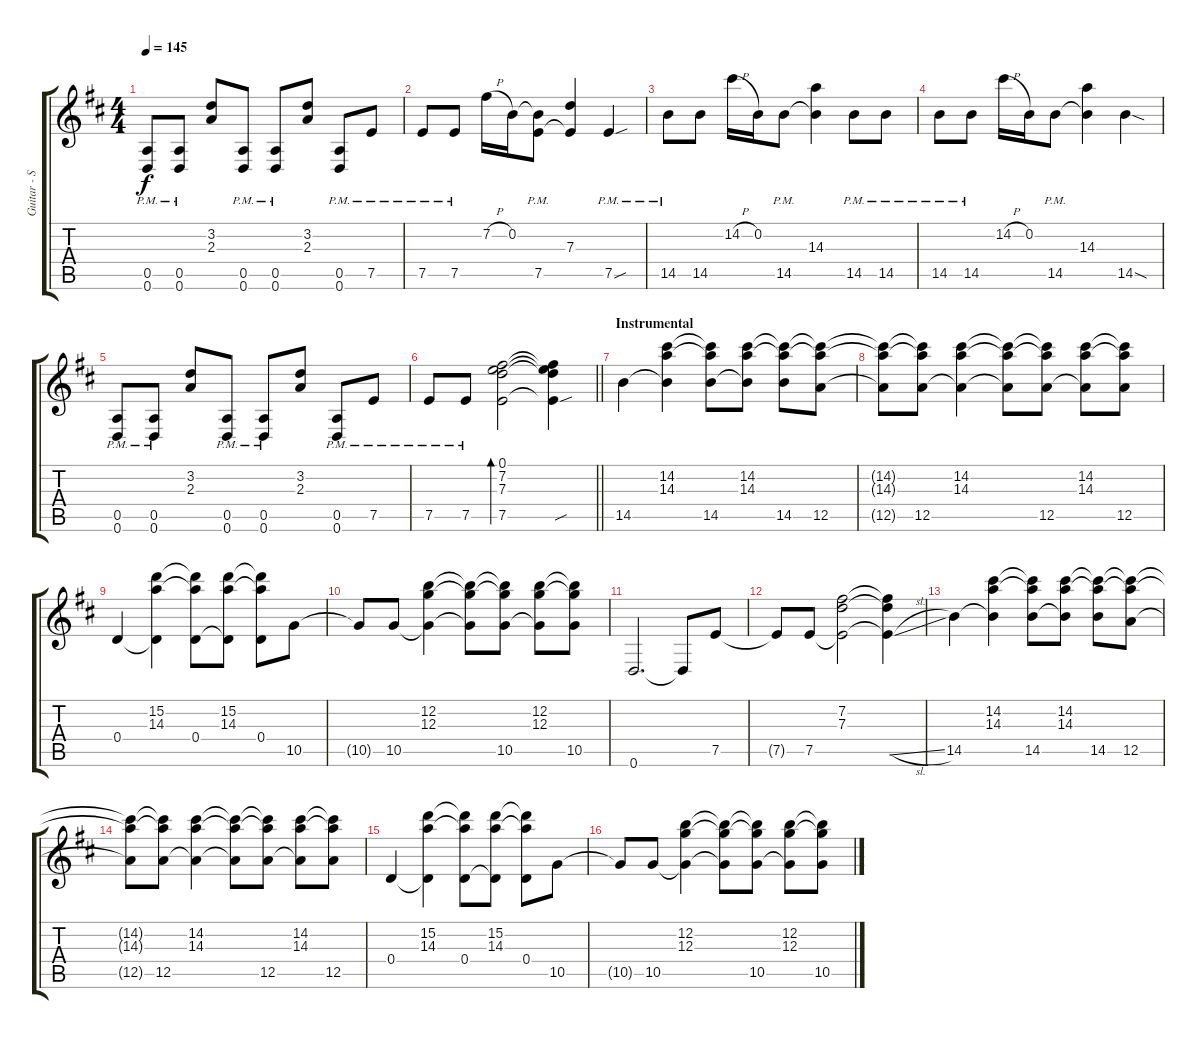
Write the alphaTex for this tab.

\track ("Guitar - Simon Neil" "Guitar - S") {instrument overdrivenguitar}
\staff {score tabs}
\tuning (E4 B3 G3 D3 A2 D2) {hide}
\ts (4 4)
\tempo 145
\clef g2
\ks d
(0.5{pm} 0.6{pm}).8{dy f} (0.5{pm} 0.6{pm}).8 (3.2 2.3).8 (0.5{pm} 0.6{pm}).8 (0.5{pm} 0.6{pm}).8 (3.2 2.3).8 (0.5{pm} 0.6{pm}).8 7.5{pm}.8 |
7.5{pm}.8 7.5{pm}.8 7.2{h}.16 0.2.16 (0.2{t} 7.5{pm}).8 (7.3 7.5{t}).4 7.5{sou pm}.4 |
14.5{pm}.8 14.5.8 14.2{h}.16 0.2.16 14.5{pm}.8 (14.3 14.5{t}).4 14.5{pm}.8 14.5{pm}.8 |
14.5{pm}.8 14.5{pm}.8 14.2{h}.16 0.2.16 14.5{pm}.8 (14.3 14.5{t}).4 14.5{sod}.4 |
(0.5{pm} 0.6{pm}).8 (0.5{pm} 0.6{pm}).8 (3.2 2.3).8 (0.5{pm} 0.6{pm}).8 (0.5{pm} 0.6{pm}).8 (3.2 2.3).8 (0.5{pm} 0.6{pm}).8 7.5{pm}.8 |
\barLineRight lightlight
7.5{pm}.8 7.5{pm}.8 (0.1 7.2 7.3 7.5).2{bd 60} (0.1{t} 7.2{t} 7.3{t} 7.5{sou t}).4 |
\section ("" "Instrumental")
14.5.4 (14.2 14.3 14.5{t}).4 (14.2{t} 14.3{t} 14.5).8 (14.2 14.3 14.5{t}).8 (14.2{t} 14.3{t} 14.5).8 (14.2{t} 14.3{t} 12.5).8 |
(14.2{t} 14.3{t} 12.5{t}).8 (14.2{t} 14.3{t} 12.5).8 (14.2 14.3 12.5{t}).4 (14.2{t} 14.3{t} 12.5{t}).8 (14.2{t} 14.3{t} 12.5).8 (14.2 14.3 12.5{t}).8 (14.2{t} 14.3{t} 12.5).8 |
0.4.4 (15.2 14.3 0.4{t}).4 (15.2{t} 14.3{t} 0.4).8 (15.2 14.3 0.4{t}).8 (15.2{t} 14.3{t} 0.4).8 10.5.8 |
10.5{t}.8 10.5.8 (12.2 12.3 10.5{t}).4 (12.2{t} 12.3{t} 10.5{t}).8 (12.2{t} 12.3{t} 10.5).8 (12.2 12.3 10.5{t}).8 (12.2{t} 12.3{t} 10.5).8 |
0.6.2{d} 0.6{t}.8 7.5.8 |
7.5{t}.8 7.5.8 (7.2 7.3 7.5{t}).2 (7.2{t} 7.3{t} 7.5{sl t}).4 |
14.5.4 (14.2 14.3 14.5{t}).4 (14.2{t} 14.3{t} 14.5).8 (14.2 14.3 14.5{t}).8 (14.2{t} 14.3{t} 14.5).8 (14.2{t} 14.3{t} 12.5).8 |
(14.2{t} 14.3{t} 12.5{t}).8 (14.2{t} 14.3{t} 12.5).8 (14.2 14.3 12.5{t}).4 (14.2{t} 14.3{t} 12.5{t}).8 (14.2{t} 14.3{t} 12.5).8 (14.2 14.3 12.5{t}).8 (14.2{t} 14.3{t} 12.5).8 |
0.4.4 (15.2 14.3 0.4{t}).4 (15.2{t} 14.3{t} 0.4).8 (15.2 14.3 0.4{t}).8 (15.2{t} 14.3{t} 0.4).8 10.5.8 |
10.5{t}.8 10.5.8 (12.2 12.3 10.5{t}).4 (12.2{t} 12.3{t} 10.5{t}).8 (12.2{t} 12.3{t} 10.5).8 (12.2 12.3 10.5{t}).8 (12.2{t} 12.3{t} 10.5).8
